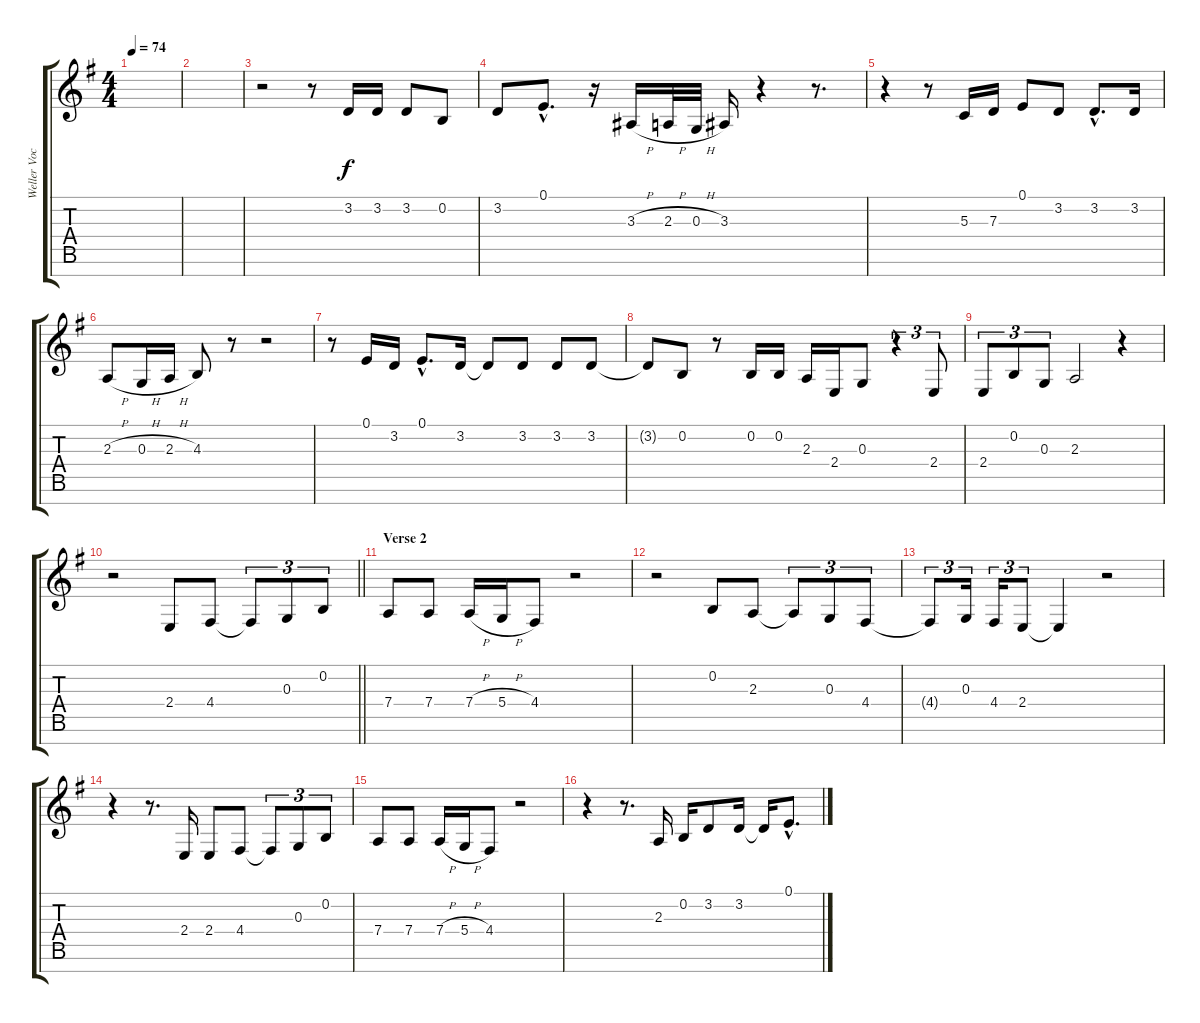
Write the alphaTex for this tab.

\track ("Weller Vocals" "Weller Voc") {instrument bassoon}
\staff {score tabs}
\tuning (E4 B3 G3 D3 A2 E2 B1) {hide}
\ts (4 4)
\tempo 74
\clef g2
\ks g
|
|
r.2 r.8 3.2.16 3.2.16 3.2.8 0.2.8 |
3.2.8 0.1{hac}.8{d} r.16 3.3{h}.16 2.3{h}.32 0.3{h}.32 3.3.16 r.4 r.8{d} |
r.4 r.8 5.3.16 7.3.16 0.1.8 3.2.8 3.2{hac}.8{d} 3.2.16 |
2.3{h}.8 0.3{h}.16 2.3{h}.16 4.3.8 r.8 r.2 |
r.8 0.1.16 3.2.16 0.1{hac}.8{d} 3.2.16 3.2{t}.8 3.2.8 3.2.8 3.2.8 |
3.2{t}.8 0.2.8 r.8 0.2.16 0.2.16 2.3.16 2.4.16 0.3.8 r.4{tu (3 2)} 2.4.8{tu (3 2)} |
2.4.8{tu (3 2)} 0.2.8{tu (3 2)} 0.3.8{tu (3 2)} 2.3.2 r.4 |
\barLineRight lightlight
r.2 2.4.8 4.4.8 4.4{t}.8{tu (3 2)} 0.3.8{tu (3 2)} 0.2.8{tu (3 2)} |
\section ("" "Verse 2")
7.4.8 7.4.8 7.4{h}.16 5.4{h}.16 4.4.8 r.2 |
r.2 0.2.8 2.3.8 2.3{t}.8{tu (3 2)} 0.3.8{tu (3 2)} 4.4.8{tu (3 2)} |
4.4{t}.8{tu (3 2)} 0.3.16{tu (3 2)} 4.4.16{tu (3 2)} 2.4.8{tu (3 2)} 2.4{t}.4 r.2 |
r.4 r.8{d} 2.4.16 2.4.8 4.4.8 4.4{t}.8{tu (3 2)} 0.3.8{tu (3 2)} 0.2.8{tu (3 2)} |
7.4.8 7.4.8 7.4{h}.16 5.4{h}.16 4.4.8 r.2 |
r.4 r.8{d} 2.3.16 0.2.16 3.2.8 3.2.16 3.2{t}.16 0.1{hac}.8{d}
